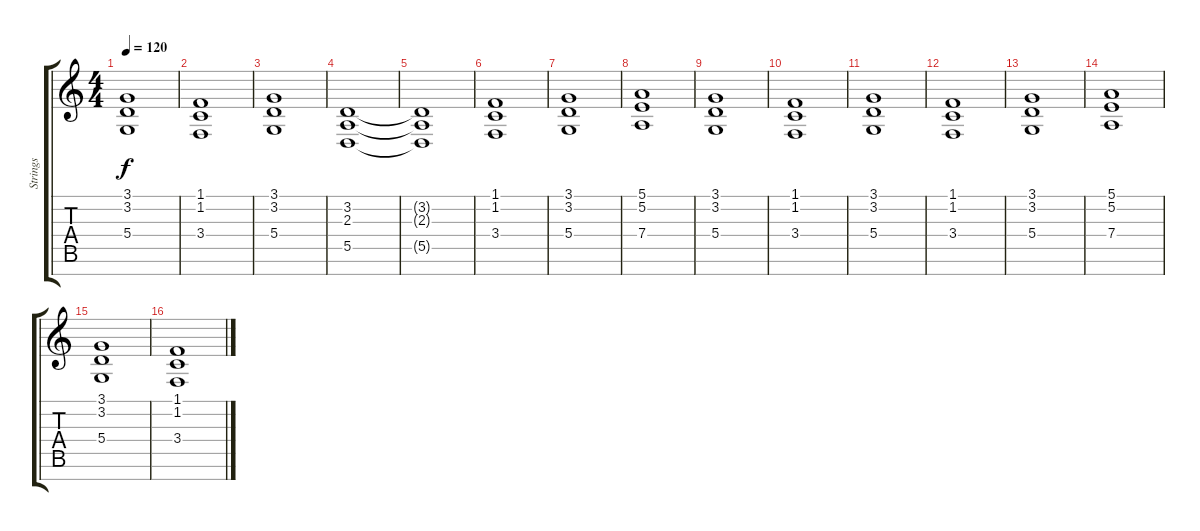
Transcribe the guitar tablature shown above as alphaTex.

\track ("Strings" "Strings") {instrument stringensemble1}
\staff {score tabs}
\tuning (E4 B3 G3 D3 A2 E2 B1) {hide}
\ts (4 4)
\tempo 120
\clef g2
\ks c
(3.1 3.2 5.4).1{dy f} |
(1.1 1.2 3.4).1 |
(3.1 3.2 5.4).1 |
(3.2 2.3 5.5).1 |
(3.2{t} 2.3{t} 5.5{t}).1 |
(1.1 1.2 3.4).1 |
(3.1 3.2 5.4).1 |
(5.1 5.2 7.4).1 |
(3.1 3.2 5.4).1 |
(1.1 1.2 3.4).1 |
(3.1 3.2 5.4).1 |
(1.1 1.2 3.4).1 |
(3.1 3.2 5.4).1 |
(5.1 5.2 7.4).1 |
(3.1 3.2 5.4).1 |
(1.1 1.2 3.4).1
